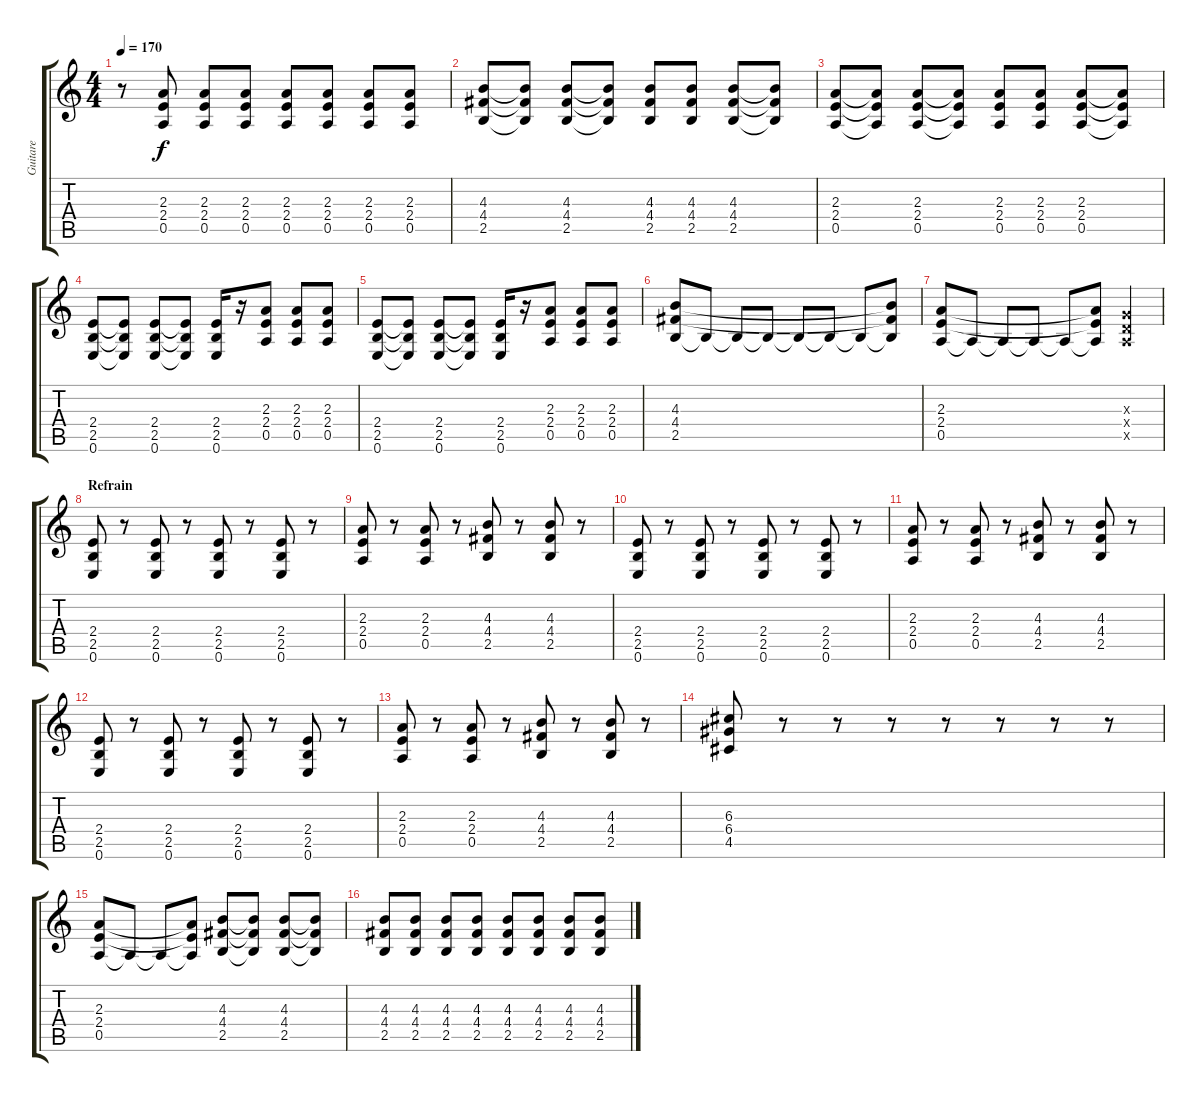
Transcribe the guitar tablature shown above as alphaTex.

\track ("Guitare" "Guitare") {instrument distortionguitar}
\staff {score tabs}
\tuning (E4 B3 G3 D3 A2 E2) {hide}
\ts (4 4)
\tempo 170
\clef g2
\ks c
r.8{dy f} (2.3 2.4 0.5).8 (2.3 2.4 0.5).8 (2.3 2.4 0.5).8 (2.3 2.4 0.5).8 (2.3 2.4 0.5).8 (2.3 2.4 0.5).8 (2.3 2.4 0.5).8 |
(4.3 4.4 2.5).8 (4.3{t} 4.4{t} 2.5{t}).8 (4.3 4.4 2.5).8 (4.3{t} 4.4{t} 2.5{t}).8 (4.3 4.4 2.5).8 (4.3 4.4 2.5).8 (4.3 4.4 2.5).8 (4.3{t} 4.4{t} 2.5{t}).8 |
(2.3 2.4 0.5).8 (2.3{t} 2.4{t} 0.5{t}).8 (2.3 2.4 0.5).8 (2.3{t} 2.4{t} 0.5{t}).8 (2.3 2.4 0.5).8 (2.3 2.4 0.5).8 (2.3 2.4 0.5).8 (2.3{t} 2.4{t} 0.5{t}).8 |
(2.4 2.5 0.6).8 (2.4{t} 2.5{t} 0.6{t}).8 (2.4 2.5 0.6).8 (2.4{t} 2.5{t} 0.6{t}).8 (2.4 2.5 0.6).16 r.16 (2.3 2.4 0.5).8 (2.3 2.4 0.5).8 (2.3 2.4 0.5).8 |
(2.4 2.5 0.6).8 (2.4{t} 2.5{t} 0.6{t}).8 (2.4 2.5 0.6).8 (2.4{t} 2.5{t} 0.6{t}).8 (2.4 2.5 0.6).16 r.16 (2.3 2.4 0.5).8 (2.3 2.4 0.5).8 (2.3 2.4 0.5).8 |
(4.3 4.4 2.5).8 2.5{t}.8 2.5{t}.8 2.5{t}.8 2.5{t}.8 2.5{t}.8 2.5{t}.8 (4.3{t} 4.4{t} 2.5{t}).8 |
(2.3 2.4 0.5).8 0.5{t}.8 0.5{t}.8 0.5{t}.8 0.5{t}.8 (2.3{t} 2.4{t} 0.5{t}).8 (0.3{x} 0.4{x} 0.5{x}).4 |
\section ("" "Refrain")
(2.4 2.5 0.6).8 r.8 (2.4 2.5 0.6).8 r.8 (2.4 2.5 0.6).8 r.8 (2.4 2.5 0.6).8 r.8 |
(2.3 2.4 0.5).8 r.8 (2.3 2.4 0.5).8 r.8 (4.3 4.4 2.5).8 r.8 (4.3 4.4 2.5).8 r.8 |
(2.4 2.5 0.6).8 r.8 (2.4 2.5 0.6).8 r.8 (2.4 2.5 0.6).8 r.8 (2.4 2.5 0.6).8 r.8 |
(2.3 2.4 0.5).8 r.8 (2.3 2.4 0.5).8 r.8 (4.3 4.4 2.5).8 r.8 (4.3 4.4 2.5).8 r.8 |
(2.4 2.5 0.6).8 r.8 (2.4 2.5 0.6).8 r.8 (2.4 2.5 0.6).8 r.8 (2.4 2.5 0.6).8 r.8 |
(2.3 2.4 0.5).8 r.8 (2.3 2.4 0.5).8 r.8 (4.3 4.4 2.5).8 r.8 (4.3 4.4 2.5).8 r.8 |
(6.3 6.4 4.5).8 r.8 r.8 r.8 r.8 r.8 r.8 r.8 |
(2.3 2.4 0.5).8 0.5{t}.8 0.5{t}.8 (2.3{t} 2.4{t} 0.5{t}).8 (4.3 4.4 2.5).8 (4.3{t} 4.4{t} 2.5{t}).8 (4.3 4.4 2.5).8 (4.3{t} 4.4{t} 2.5{t}).8 |
(4.3 4.4 2.5).8 (4.3 4.4 2.5).8 (4.3 4.4 2.5).8 (4.3 4.4 2.5).8 (4.3 4.4 2.5).8 (4.3 4.4 2.5).8 (4.3 4.4 2.5).8 (4.3 4.4 2.5).8
